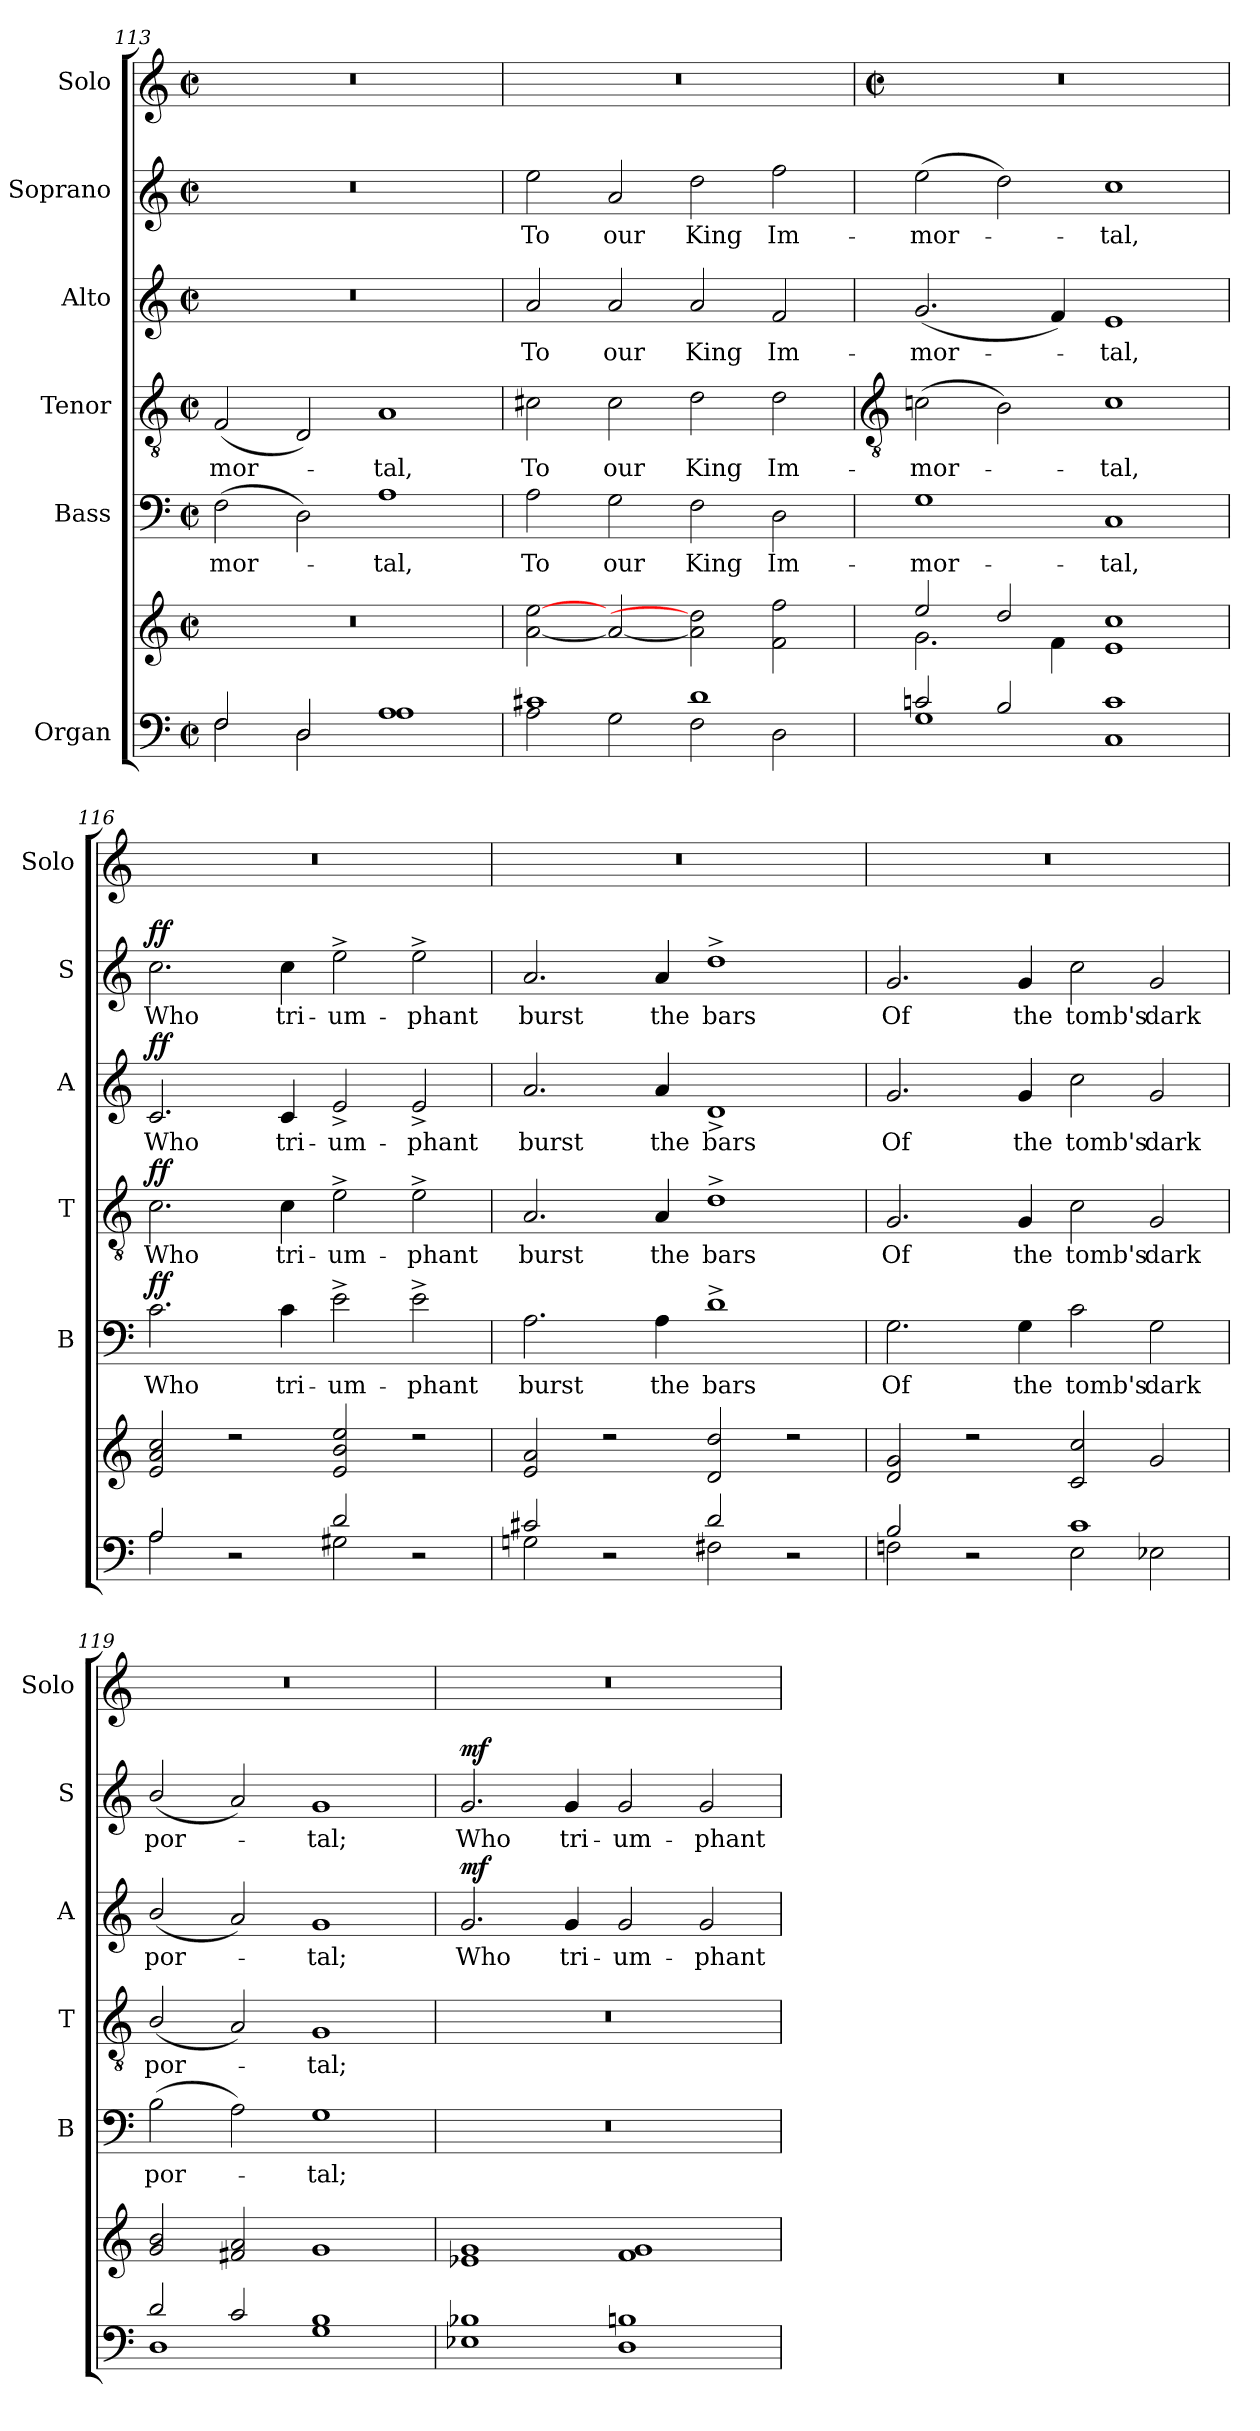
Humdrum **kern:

**kern	**kern	**dynam	**kern	**text	**dynam	**kern	**text	**dynam	**kern	**text	**dynam	**kern	**text	**dynam	**kern
*part6	*part6	*part6	*part5	*part5	*part5	*part4	*part4	*part4	*part3	*part3	*part3	*part2	*part2	*part2	*part1
*staff7	*staff6	*staff6/7	*staff5	*staff5	*staff5	*staff4	*staff4	*staff4	*staff3	*staff3	*staff3	*staff2	*staff2	*staff2	*staff1
*I"Organ	*	*	*I"Bass	*	*	*I"Tenor	*	*	*I"Alto	*	*	*I"Soprano	*	*	*I"Solo
*	*	*	*I'B	*	*	*I'T	*	*	*I'A	*	*	*I'S	*	*	*I'Solo
*clefF4	*clefG2	*	*clefF4	*	*	*clefGv2	*	*	*clefG2	*	*	*clefG2	*	*	*clefG2
*k[]	*k[]	*	*k[]	*	*	*k[]	*	*	*k[]	*	*	*k[]	*	*	*k[]
*C:	*C:	*	*C:	*	*	*C:	*	*	*C:	*	*	*C:	*	*	*C:
*M4/2	*M4/2	*	*M4/2	*	*	*M4/2	*	*	*M4/2	*	*	*M4/2	*	*	*M4/2
*met(c|)	*met(c|)	*	*met(c|)	*	*	*met(c|)	*	*	*met(c|)	*	*	*met(c|)	*	*	*met(c|)
=113	=113	=113	=113	=113	=113	=113	=113	=113	=113	=113	=113	=113	=113	=113	=113
*^	*	*	*	*	*	*	*	*	*	*	*	*	*	*	*
!	!	!	!	!	!LO:LY:b	!	!	!LO:LY:b	!	!	!	!	!	!	!	!
2F/	2F	0r	.	(>2F	-mor-	.	(<2F	-mor-	.	0r	.	.	0r	.	.	0r
2D/	2D	.	.	2D)	.	.	2D)	.	.	.	.	.	.	.	.	.
!	!	!	!	!	!LO:LY:b	!	!	!LO:LY:b	!	!	!	!	!	!	!	!
1A/	1A	.	.	1A	tal,	.	1A	tal,	.	.	.	.	.	.	.	.
=114	=114	=114	=114	=114	=114	=114	=114	=114	=114	=114	=114	=114	=114	=114	=114	=114
!	!	!	!	!	!LO:LY:b	!	!	!LO:LY:b	!	!	!LO:LY:b	!	!	!LO:LY:b	!	!
1c#X/	2A	[2a [2ee	.	2A	To	.	2c#X	To	.	2a	To	.	2ee	To	.	0r
!	!	!	!	!	!LO:LY:b	!	!	!LO:LY:b	!	!	!LO:LY:b	!	!	!LO:LY:b	!	!
.	2G	2a_	.	2G	our	.	2c#	our	.	2a	our	.	2a	our	.	.
!	!	!	!	!	!LO:LY:b	!	!	!LO:LY:b	!	!	!LO:LY:b	!	!	!LO:LY:b	!	!
1d/	2F	2a] 2dd]	.	2F	King	.	2d	King	.	2a	King	.	2dd	King	.	.
!	!	!	!	!	!LO:LY:b	!	!	!LO:LY:b	!	!	!LO:LY:b	!	!	!LO:LY:b	!	!
.	2D	2f 2ff	.	2D	Im-	.	2d	Im-	.	2f	Im-	.	2ff	Im-	.	.
!!LO:LB:g=z
=115	=115	=115	=115	=115	=115	=115	=115	=115	=115	=115	=115	=115	=115	=115	=115	=115
*	*	*	*	*	*	*	*clefGv2	*	*	*	*	*	*	*	*	*
*	*	*	*	*	*	*	*	*	*	*	*	*	*	*	*	*M4/2
*	*	*	*	*	*	*	*	*	*	*	*	*	*	*	*	*met(c|)
*	*	*^	*	*	*	*	*	*	*	*	*	*	*	*	*	*
!	!	!	!	!	!	!LO:LY:b	!	!	!LO:LY:b	!	!	!LO:LY:b	!	!	!LO:LY:b	!	!
2cn/	1G	2ee/	2.g\	.	1G	-mor-	.	(>2cn	-mor-	.	(<2.g	-mor-	.	(>2ee	-mor-	.	0r
2B/	.	2dd/	.	.	.	.	.	2B)	.	.	.	.	.	2dd)	.	.	.
.	.	.	4f\	.	.	.	.	.	.	.	4f)	.	.	.	.	.	.
!	!	!	!	!	!	!LO:LY:b	!	!	!LO:LY:b	!	!	!LO:LY:b	!	!	!LO:LY:b	!	!
1c/	1C	1e 1cc	1ryy	.	1C	-tal,	.	1c	tal,	.	1e	tal,	.	1cc	tal,	.	.
=116	=116	=116	=116	=116	=116	=116	=116	=116	=116	=116	=116	=116	=116	=116	=116	=116	=116
!	!	!	!	!	!	!LO:LY:b	!LO:DY:b	!	!LO:LY:b	!LO:DY:b	!	!LO:LY:b	!LO:DY:b	!	!LO:LY:b	!LO:DY:b	!
2A/	2A	2e 2a 2cc	0ryy	.	2.c	Who	ff	2.c	Who	ff	2.c	Who	ff	2.cc	Who	ff	0r
2ryy	2r	2r	.	.	.	.	.	.	.	.	.	.	.	.	.	.	.
!	!	!	!	!	!	!LO:LY:b	!	!	!LO:LY:b	!	!	!LO:LY:b	!	!	!LO:LY:b	!	!
.	.	.	.	.	4c	tri-	.	4c	tri-	.	4c	tri-	.	4cc	tri-	.	.
!	!	!	!	!	!	!LO:LY:b	!	!	!LO:LY:b	!	!	!LO:LY:b	!	!	!LO:LY:b	!	!
2d/	2G#X	2e 2b 2ee	.	.	2e^	-um-	.	2e^	-um-	.	2e^	-um-	.	2ee^	-um-	.	.
!	!	!	!	!	!	!LO:LY:b	!	!	!LO:LY:b	!	!	!LO:LY:b	!	!	!LO:LY:b	!	!
2ryy	2r	2r	.	.	2e^	-phant	.	2e^	-phant	.	2e^	-phant	.	2ee^	-phant	.	.
=117	=117	=117	=117	=117	=117	=117	=117	=117	=117	=117	=117	=117	=117	=117	=117	=117	=117
!	!	!	!	!	!	!LO:LY:b	!	!	!LO:LY:b	!	!	!LO:LY:b	!	!	!LO:LY:b	!	!
2c#X/	2Gn	2e 2a	0ryy	.	2.A	burst	.	2.A	burst	.	2.a	burst	.	2.a	burst	.	0r
2ryy	2r	2r	.	.	.	.	.	.	.	.	.	.	.	.	.	.	.
!	!	!	!	!	!	!LO:LY:b	!	!	!LO:LY:b	!	!	!LO:LY:b	!	!	!LO:LY:b	!	!
.	.	.	.	.	4A	the	.	4A	the	.	4a	the	.	4a	the	.	.
!	!	!	!	!	!	!LO:LY:b	!	!	!LO:LY:b	!	!	!LO:LY:b	!	!	!LO:LY:b	!	!
2d/	2F#X	2d 2dd	.	.	1d^	bars	.	1d^	bars	.	1d^	bars	.	1dd^	bars	.	.
2ryy	2r	2r	.	.	.	.	.	.	.	.	.	.	.	.	.	.	.
=118	=118	=118	=118	=118	=118	=118	=118	=118	=118	=118	=118	=118	=118	=118	=118	=118	=118
!	!	!	!	!	!	!LO:LY:b	!	!	!LO:LY:b	!	!	!LO:LY:b	!	!	!LO:LY:b	!	!
2B/	2Fn	2d 2g	0ryy	.	2.G	Of	.	2.G	Of	.	2.g	Of	.	2.g	Of	.	0r
2ryy	2r	2r	.	.	.	.	.	.	.	.	.	.	.	.	.	.	.
!	!	!	!	!	!	!LO:LY:b	!	!	!LO:LY:b	!	!	!LO:LY:b	!	!	!LO:LY:b	!	!
.	.	.	.	.	4G	the	.	4G	the	.	4g	the	.	4g	the	.	.
!	!	!	!	!	!	!LO:LY:b	!	!	!LO:LY:b	!	!	!LO:LY:b	!	!	!LO:LY:b	!	!
1c/	2E	2c 2cc	.	.	2c	tomb's	.	2c	tomb's	.	2cc	tomb's	.	2cc	tomb's	.	.
!	!	!	!	!	!	!LO:LY:b	!	!	!LO:LY:b	!	!	!LO:LY:b	!	!	!LO:LY:b	!	!
.	2E-X	2g	.	.	2G	dark	.	2G	dark	.	2g	dark	.	2g	dark	.	.
=119	=119	=119	=119	=119	=119	=119	=119	=119	=119	=119	=119	=119	=119	=119	=119	=119	=119
!	!	!	!	!	!	!LO:LY:b	!	!	!LO:LY:b	!	!	!LO:LY:b	!	!	!LO:LY:b	!	!
2d/	1D	2g 2b	0ryy	.	(>2B\	por-	.	(<2B/	por-	.	(<2b/	por-	.	(<2b/	por-	.	0r
2c/	.	2f#X 2a	.	.	2A)	.	.	2A)	.	.	2a)	.	.	2a)	.	.	.
!	!	!	!	!	!	!LO:LY:b	!	!	!LO:LY:b	!	!	!LO:LY:b	!	!	!LO:LY:b	!	!
1B/	1G	1g	.	.	1G	tal;	.	1G	tal;	.	1g	tal;	.	1g	tal;	.	.
=120	=120	=120	=120	=120	=120	=120	=120	=120	=120	=120	=120	=120	=120	=120	=120	=120	=120
!	!	!	!	!LO:DY:b=2	!	!	!	!	!	!	!	!LO:LY:b	!	!	!LO:LY:b	!	!
!	!	!	!	!LO:DY:n=1:b=2	!	!	!	!	!	!	!	!	!	!	!	!	!
!	!	!	!	!LO:DY:n=2:b	!	!	!	!	!	!	!	!	!LO:DY:b	!	!	!LO:DY:b	!
1ryy	1E-X\ 1B-X\	1e-X 1g	0ryy	mf mf mf	0r	.	.	0r	.	.	2.g	Who	mf	2.g	Who	mf	0r
!	!	!	!	!	!	!	!	!	!	!	!	!LO:LY:b	!	!	!LO:LY:b	!	!
.	.	.	.	.	.	.	.	.	.	.	4g	tri-	.	4g	tri-	.	.
!	!	!	!	!LO:DY:n=3:b=2	!	!	!	!	!	!	!	!LO:LY:b	!	!	!LO:LY:b	!	!
!	!	!	!	!LO:DY:n=4:b=2	!	!	!	!	!	!	!	!	!	!	!	!	!
1B/	1D	1f 1g	.	mf mf	.	.	.	.	.	.	2g	-um-	.	2g	-um-	.	.
!	!	!	!	!	!	!	!	!	!	!	!	!LO:LY:b	!	!	!LO:LY:b	!	!
.	.	.	.	.	.	.	.	.	.	.	2g	-phant	.	2g	-phant	.	.
*v	*v	*	*	*	*	*	*	*	*	*	*	*	*	*	*	*	*
*	*v	*v	*	*	*	*	*	*	*	*	*	*	*	*	*	*
=	=	=	=	=	=	=	=	=	=	=	=	=	=	=	=
*-	*-	*-	*-	*-	*-	*-	*-	*-	*-	*-	*-	*-	*-	*-	*-
